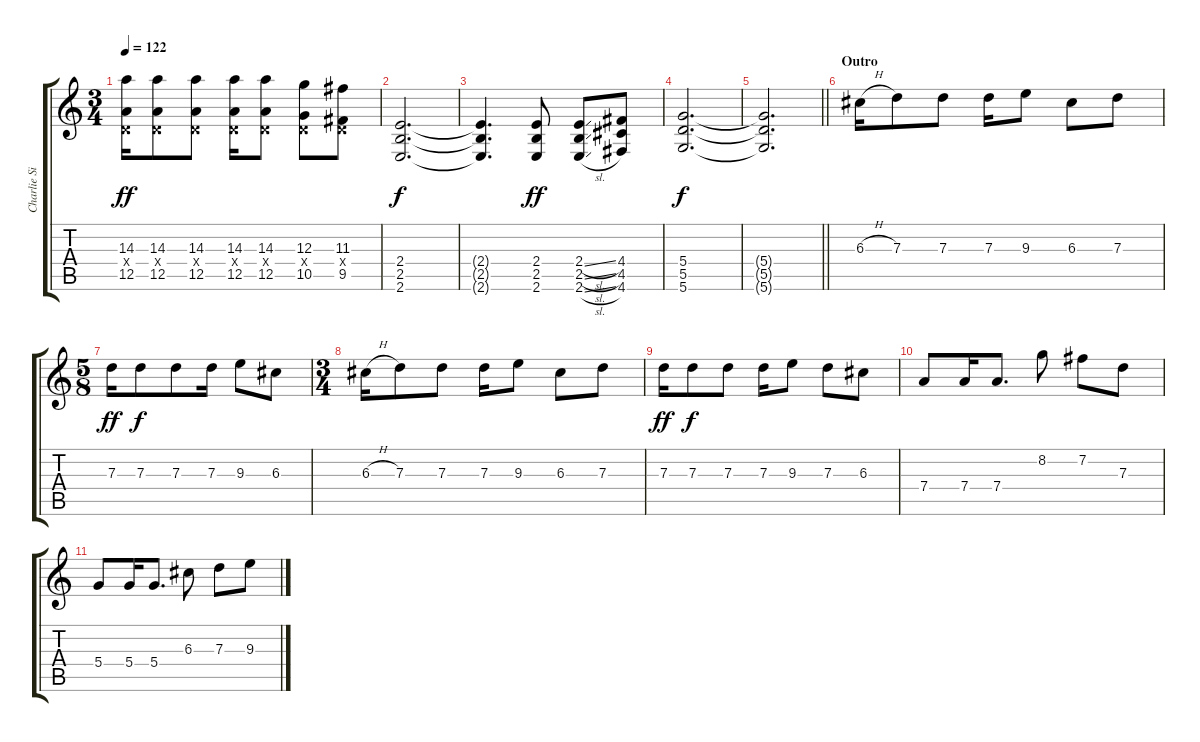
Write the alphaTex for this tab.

\track ("Charlie Simpson" "Charlie Si") {instrument distortionguitar}
\staff {score tabs}
\tuning (E4 B3 G3 D3 A2 D2) {hide}
\ts (3 4)
\tempo 122
\clef g2
\ks c
(14.3 0.4{x} 12.5).16{dy ff} (14.3 0.4{x} 12.5).8 (14.3 0.4{x} 12.5).8 (14.3 0.4{x} 12.5).16 (14.3 0.4{x} 12.5).8 (12.3 0.4{x} 10.5).8 (11.3 0.4{x} 9.5).8 |
(2.4 2.5 2.6).2{d dy f} |
(2.4{t} 2.5{t} 2.6{t}).4{d} (2.4 2.5 2.6).8{dy ff} (2.4{sl} 2.5{sl} 2.6{sl}).8 (4.4 4.5 4.6).8 |
(5.4 5.5 5.6).2{d dy f} |
\barLineRight lightlight
(5.4{t} 5.5{t} 5.6{t}).2{d} |
\section ("" "Outro")
6.3{h}.16 7.3.8 7.3.8 7.3.16 9.3.8 6.3.8 7.3.8 |
\ts (5 8)
7.3.16{dy ff} 7.3.8{dy f} 7.3.8 7.3.16 9.3.8 6.3.8 |
\ts (3 4)
6.3{h}.16 7.3.8 7.3.8 7.3.16 9.3.8 6.3.8 7.3.8 |
7.3.16{dy ff} 7.3.8{dy f} 7.3.8 7.3.16 9.3.8 7.3.8 6.3.8 |
7.4.8 7.4.16 7.4.8{d} 8.2.8 7.2.8 7.3.8 |
5.4.8 5.4.16 5.4.8{d} 6.3.8 7.3.8 9.3.8
